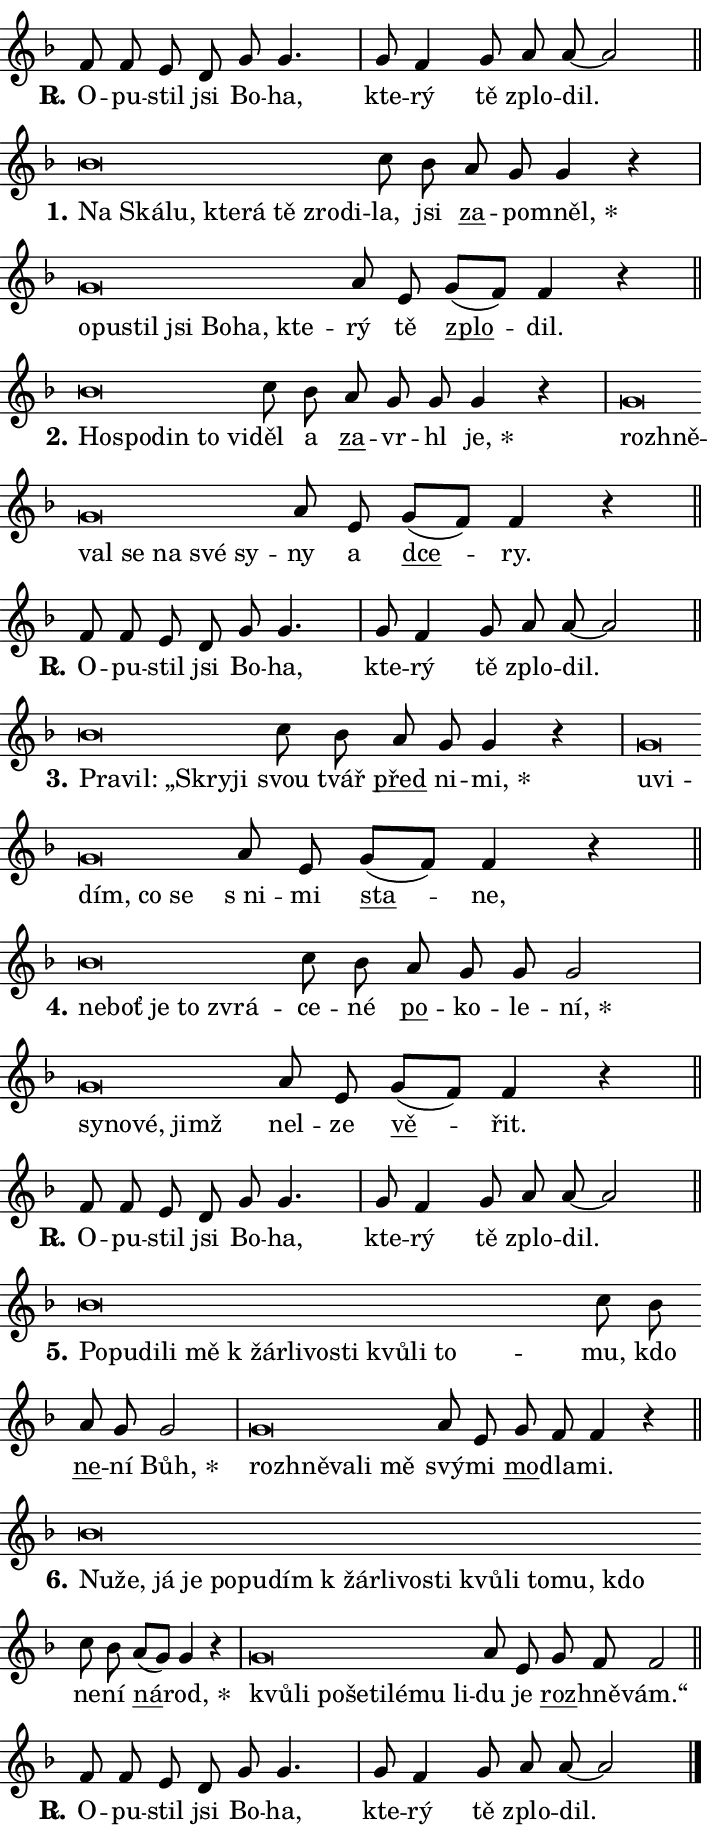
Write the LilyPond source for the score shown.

\version "2.24.0"
\header { tagline = "" }
\paper {
  indent = 0\cm
  top-margin = 0\cm
  right-margin = 0.13\cm % to fit lyric hyphens
  bottom-margin = 0\cm
  left-margin = 0\cm
  paper-width = 12\cm
  page-breaking = #ly:one-page-breaking
  system-system-spacing.basic-distance = #11
  score-system-spacing.basic-distance = #11
  ragged-last = ##f
}


%% Author: Thomas Morley
%% https://lists.gnu.org/archive/html/lilypond-user/2020-05/msg00002.html
#(define (line-position grob)
"Returns position of @var[grob} in current system:
   @code{'start}, if at first time-step
   @code{'end}, if at last time-step
   @code{'middle} otherwise
"
  (let* ((col (ly:item-get-column grob))
         (ln (ly:grob-object col 'left-neighbor))
         (rn (ly:grob-object col 'right-neighbor))
         (col-to-check-left (if (ly:grob? ln) ln col))
         (col-to-check-right (if (ly:grob? rn) rn col))
         (break-dir-left
           (and
             (ly:grob-property col-to-check-left 'non-musical #f)
             (ly:item-break-dir col-to-check-left)))
         (break-dir-right
           (and
             (ly:grob-property col-to-check-right 'non-musical #f)
             (ly:item-break-dir col-to-check-right))))
        (cond ((eqv? 1 break-dir-left) 'start)
              ((eqv? -1 break-dir-right) 'end)
              (else 'middle))))

#(define (tranparent-at-line-position vctor)
  (lambda (grob)
  "Relying on @code{line-position} select the relevant enry from @var{vctor}.
Used to determine transparency,"
    (case (line-position grob)
      ((end) (not (vector-ref vctor 0)))
      ((middle) (not (vector-ref vctor 1)))
      ((start) (not (vector-ref vctor 2))))))

noteHeadBreakVisibility =
#(define-music-function (break-visibility)(vector?)
"Makes @code{NoteHead}s transparent relying on @var{break-visibility}"
#{
  \override NoteHead.transparent =
    #(tranparent-at-line-position break-visibility)
#})

#(define delete-ledgers-for-transparent-note-heads
  (lambda (grob)
    "Reads whether a @code{NoteHead} is transparent.
If so this @code{NoteHead} is removed from @code{'note-heads} from
@var{grob}, which is supposed to be @code{LedgerLineSpanner}.
As a result ledgers are not printed for this @code{NoteHead}"
    (let* ((nhds-array (ly:grob-object grob 'note-heads))
           (nhds-list
             (if (ly:grob-array? nhds-array)
                 (ly:grob-array->list nhds-array)
                 '()))
           ;; Relies on the transparent-property being done before
           ;; Staff.LedgerLineSpanner.after-line-breaking is executed.
           ;; This is fragile ...
           (to-keep
             (remove
               (lambda (nhd)
                 (ly:grob-property nhd 'transparent #f))
               nhds-list)))
      ;; TODO find a better method to iterate over grob-arrays, similiar
      ;; to filter/remove etc for lists
      ;; For now rebuilt from scratch
      (set! (ly:grob-object grob 'note-heads)  '())
      (for-each
        (lambda (nhd)
          (ly:pointer-group-interface::add-grob grob 'note-heads nhd))
        to-keep))))

squashNotes = {
  \override NoteHead.X-extent = #'(-0.2 . 0.2)
  \override NoteHead.Y-extent = #'(-0.75 . 0)
  \override NoteHead.stencil =
    #(lambda (grob)
       (let ((pos (ly:grob-property grob 'staff-position)))
         (begin
           (if (< pos -7) (display "ERROR: Lower brevis then expected\n") (display ""))
           (if (<= pos -6) ly:text-interface::print ly:note-head::print))))
}
unSquashNotes = {
  \revert NoteHead.X-extent
  \revert NoteHead.Y-extent
  \revert NoteHead.stencil
}

hideNotes = \noteHeadBreakVisibility #begin-of-line-visible
unHideNotes = \noteHeadBreakVisibility #all-visible

% work-around for resetting accidentals
% https://lilypond.org/doc/v2.23/Documentation/notation/displaying-rhythms#unmetered-music
cadenzaMeasure = {
  \cadenzaOff
  \partial 1024 s1024
  \cadenzaOn
}

#(define-markup-command (accent layout props text) (markup?)
  "Underline accented syllable"
  (interpret-markup layout props
    #{\markup \override #'(offset . 4.3) \underline { #text }#}))

responsum = \markup \concat {
  "R" \hspace #-1.05 \path #0.1 #'((moveto 0 0.07) (lineto 0.9 0.8)) \hspace #0.05 "."
}

spaceSize = #0.6828661417322834 % exact space size for TeX Gyre Schola

\layout {
  \context {
    \Staff
    \remove "Time_signature_engraver"
    \override LedgerLineSpanner.after-line-breaking = #delete-ledgers-for-transparent-note-heads
  }
  \context {
    \Lyrics {
      \override LyricSpace.minimum-distance = \spaceSize
      \override LyricText.font-name = #"TeX Gyre Schola"
      \override LyricText.font-size = 1
      \override StanzaNumber.font-name = #"TeX Gyre Schola Bold"
      \override StanzaNumber.font-size = 1
    }
  }
  \context {
    \Score 
    \override NoteHead.text =
      #(lambda (grob) 
        (let ((pos (ly:grob-property grob 'staff-position)))
          #{\markup {
            \combine
              \halign #-0.55 \raise #(if (= pos -6) 0 0.5) \override #'(thickness . 2) \draw-line #'(3.2 . 0)
              \musicglyph "noteheads.sM1"
          }#}))
  }
}

% magnetic-lyrics.ily
%
%   written by
%     Jean Abou Samra <jean@abou-samra.fr>
%     Werner Lemberg <wl@gnu.org>
%
%   adapted by
%     Jiri Hon <jiri.hon@gmail.com>
%
% Version 2022-Apr-15

% https://www.mail-archive.com/lilypond-user@gnu.org/msg149350.html

#(define (Left_hyphen_pointer_engraver context)
   "Collect syllable-hyphen-syllable occurrences in lyrics and store
them in properties.  This engraver only looks to the left.  For
example, if the lyrics input is @code{foo -- bar}, it does the
following.

@itemize @bullet
@item
Set the @code{text} property of the @code{LyricHyphen} grob between
@q{foo} and @q{bar} to @code{foo}.

@item
Set the @code{left-hyphen} property of the @code{LyricText} grob with
text @q{foo} to the @code{LyricHyphen} grob between @q{foo} and
@q{bar}.
@end itemize

Use this auxiliary engraver in combination with the
@code{lyric-@/text::@/apply-@/magnetic-@/offset!} hook."
   (let ((hyphen #f)
         (text #f))
     (make-engraver
      (acknowledgers
       ((lyric-syllable-interface engraver grob source-engraver)
        (set! text grob)))
      (end-acknowledgers
       ((lyric-hyphen-interface engraver grob source-engraver)
        ;(when (not (grob::has-interface grob 'lyric-space-interface))
          (set! hyphen grob)));)
      ((stop-translation-timestep engraver)
       (when (and text hyphen)
         (ly:grob-set-object! text 'left-hyphen hyphen))
       (set! text #f)
       (set! hyphen #f)))))

#(define (lyric-text::apply-magnetic-offset! grob)
   "If the space between two syllables is less than the value in
property @code{LyricText@/.details@/.squash-threshold}, move the right
syllable to the left so that it gets concatenated with the left
syllable.

Use this function as a hook for
@code{LyricText@/.after-@/line-@/breaking} if the
@code{Left_@/hyphen_@/pointer_@/engraver} is active."
   (let ((hyphen (ly:grob-object grob 'left-hyphen #f)))
     (when hyphen
       (let ((left-text (ly:spanner-bound hyphen LEFT)))
         (when (grob::has-interface left-text 'lyric-syllable-interface)
           (let* ((common (ly:grob-common-refpoint grob left-text X))
                  (this-x-ext (ly:grob-extent grob common X))
                  (left-x-ext
                   (begin
                     ;; Trigger magnetism for left-text.
                     (ly:grob-property left-text 'after-line-breaking)
                     (ly:grob-extent left-text common X)))
                  ;; `delta` is the gap width between two syllables.
                  (delta (- (interval-start this-x-ext)
                            (interval-end left-x-ext)))
                  (details (ly:grob-property grob 'details))
                  (threshold (assoc-get 'squash-threshold details 0.2)))
             (when (< delta threshold)
               (let* (;; We have to manipulate the input text so that
                      ;; ligatures crossing syllable boundaries are not
                      ;; disabled.  For languages based on the Latin
                      ;; script this is essentially a beautification.
                      ;; However, for non-Western scripts it can be a
                      ;; necessity.
                      (lt (ly:grob-property left-text 'text))
                      (rt (ly:grob-property grob 'text))
                      (is-space (grob::has-interface hyphen 'lyric-space-interface))
                      (space (if is-space " " ""))
                      (extra-delta (if is-space spaceSize 0))
                      ;; Append new syllable.
                      (ltrt-space (if (and (string? lt) (string? rt))
                                (string-append lt space rt)
                                (make-concat-markup (list lt space rt))))
                      ;; Right-align `ltrt` to the right side.
                      (ltrt-space-markup (grob-interpret-markup
                               grob
                               (make-translate-markup
                                (cons (interval-length this-x-ext) 0)
                                (make-right-align-markup ltrt-space)))))
                 (begin
                   ;; Don't print `left-text`.
                   (ly:grob-set-property! left-text 'stencil #f)
                   ;; Set text and stencil (which holds all collected
                   ;; syllables so far) and shift it to the left.
                   (ly:grob-set-property! grob 'text ltrt-space)
                   (ly:grob-set-property! grob 'stencil ltrt-space-markup)
                   (ly:grob-translate-axis! grob (- (- delta extra-delta)) X))))))))))


#(define (lyric-hyphen::displace-bounds-first grob)
   ;; Make very sure this callback isn't triggered too early.
   (let ((left (ly:spanner-bound grob LEFT))
         (right (ly:spanner-bound grob RIGHT)))
     (ly:grob-property left 'after-line-breaking)
     (ly:grob-property right 'after-line-breaking)
     (ly:lyric-hyphen::print grob)))

squashThreshold = #0.4

\layout {
  \context {
    \Lyrics
    \consists #Left_hyphen_pointer_engraver
    \override LyricText.after-line-breaking =
      #lyric-text::apply-magnetic-offset!
    \override LyricHyphen.stencil = #lyric-hyphen::displace-bounds-first
    \override LyricText.details.squash-threshold = \squashThreshold
    \override LyricHyphen.minimum-distance = 0
    \override LyricHyphen.minimum-length = \squashThreshold
  }
}

squashText = \override LyricText.details.squash-threshold = 9999
unSquashText = \override LyricText.details.squash-threshold = \squashThreshold

leftText = \override LyricText.self-alignment-X = #LEFT
unLeftText = \revert LyricText.self-alignment-X

starOffset = #(lambda (grob) 
                (let ((x_offset (ly:self-alignment-interface::aligned-on-x-parent grob)))
                  (if (= x_offset 0) 0 (+ x_offset 1.2))))

star = #(define-music-function (syllable)(string?)
"Append star separator at the end of a syllable"
#{
  \once \override LyricText.X-offset = #starOffset
  \lyricmode { \markup {
    #syllable
    \override #'((font-name . "TeX Gyre Schola Bold")) \hspace #0.2 \lower #0.65 \larger "*"
  } }
#})

starAccent = #(define-music-function (syllable)(string?)
"Append star separator at the end of a syllable and make accent"
#{
  \once \override LyricText.X-offset = #starOffset
  \lyricmode { \markup {
    \accent #syllable
    \override #'((font-name . "TeX Gyre Schola Bold")) \hspace #0.2 \lower #0.65 \larger "*"
  } }
#})

breath = #(define-music-function (syllable)(string?)
"Append breathing indicator at the end of a syllable"
#{
  \lyricmode { \markup { #syllable "+" } }
#})

optionalBreath = #(define-music-function (syllable)(string?)
"Append optional breathing indicator at the end of a syllable"
#{
  \lyricmode { \markup { #syllable "(+)" } }
#})


\score {
    <<
        \new Voice = "melody" { \cadenzaOn \key f \major \relative { f'8 f e d g g4. \cadenzaMeasure \bar "|" g8 f4 g8 a a~ a2 \cadenzaMeasure \bar "||" \break } }
        \new Lyrics \lyricsto "melody" { \lyricmode { \set stanza = \responsum
O -- pu -- stil jsi Bo -- ha, kte -- rý tě zplo -- dil. } }
    >>
    \layout {}
}

\score {
    <<
        \new Voice = "melody" { \cadenzaOn \key f \major \relative { \squashNotes bes'\breve*1/16 \hideNotes \breve*1/16 \bar "" \breve*1/16 \bar "" \breve*1/16 \bar "" \breve*1/16 \bar "" \breve*1/16 \bar "" \breve*1/16 \breve*1/16 \bar "" \unHideNotes \unSquashNotes c8 bes \bar "" a g g4 r \cadenzaMeasure \bar "|" \squashNotes g\breve*1/16 \hideNotes \breve*1/16 \bar "" \breve*1/16 \bar "" \breve*1/16 \bar "" \breve*1/16 \bar "" \breve*1/16 \breve*1/16 \bar "" \unHideNotes \unSquashNotes a8 e \bar "" g[( f)] f4 r \cadenzaMeasure \bar "||" \break } }
        \new Lyrics \lyricsto "melody" { \lyricmode { \set stanza = "1."
\leftText Na \squashText Ská -- lu, kte -- rá tě zro -- di -- \unLeftText \unSquashText la, jsi \markup \accent za -- po -- \star mněl, \leftText o -- \squashText pu -- stil jsi Bo -- ha, kte -- \unLeftText \unSquashText rý tě \markup \accent zplo -- dil. } }
    >>
    \layout {}
}

\score {
    <<
        \new Voice = "melody" { \cadenzaOn \key f \major \relative { \squashNotes bes'\breve*1/16 \hideNotes \breve*1/16 \bar "" \breve*1/16 \bar "" \breve*1/16 \breve*1/16 \bar "" \unHideNotes \unSquashNotes c8 bes \bar "" a g g g4 r \cadenzaMeasure \bar "|" \squashNotes g\breve*1/16 \hideNotes \breve*1/16 \bar "" \breve*1/16 \bar "" \breve*1/16 \bar "" \breve*1/16 \bar "" \breve*1/16 \breve*1/16 \bar "" \unHideNotes \unSquashNotes a8 e \bar "" g[( f)] f4 r \cadenzaMeasure \bar "||" \break } }
        \new Lyrics \lyricsto "melody" { \lyricmode { \set stanza = "2."
\leftText Ho -- \squashText spo -- din to vi -- \unLeftText \unSquashText děl a \markup \accent za -- vr -- hl \star je, \leftText roz -- \squashText hně -- val se na své sy -- \unLeftText \unSquashText ny a \markup \accent dce -- ry. } }
    >>
    \layout {}
}

\score {
    <<
        \new Voice = "melody" { \cadenzaOn \key f \major \relative { f'8 f e d g g4. \cadenzaMeasure \bar "|" g8 f4 g8 a a~ a2 \cadenzaMeasure \bar "||" \break } }
        \new Lyrics \lyricsto "melody" { \lyricmode { \set stanza = \responsum
O -- pu -- stil jsi Bo -- ha, kte -- rý tě zplo -- dil. } }
    >>
    \layout {}
}

\score {
    <<
        \new Voice = "melody" { \cadenzaOn \key f \major \relative { \squashNotes bes'\breve*1/16 \hideNotes \breve*1/16 \bar "" \breve*1/16 \breve*1/16 \bar "" \unHideNotes \unSquashNotes c8 bes \bar "" a g g4 r \cadenzaMeasure \bar "|" \squashNotes g\breve*1/16 \hideNotes \breve*1/16 \bar "" \breve*1/16 \bar "" \breve*1/16 \breve*1/16 \bar "" \unHideNotes \unSquashNotes a8 e \bar "" g[( f)] f4 r \cadenzaMeasure \bar "||" \break } }
        \new Lyrics \lyricsto "melody" { \lyricmode { \set stanza = "3."
\leftText Pra -- \squashText vil: „Skry -- ji \unLeftText \unSquashText svou tvář \markup \accent před ni -- \star mi, \leftText u -- \squashText vi -- dím, co se \unLeftText \unSquashText "s ni" -- mi \markup \accent sta -- ne, } }
    >>
    \layout {}
}

\score {
    <<
        \new Voice = "melody" { \cadenzaOn \key f \major \relative { \squashNotes bes'\breve*1/16 \hideNotes \breve*1/16 \bar "" \breve*1/16 \bar "" \breve*1/16 \breve*1/16 \bar "" \unHideNotes \unSquashNotes c8 bes \bar "" a g g g2 \cadenzaMeasure \bar "|" \squashNotes g\breve*1/16 \hideNotes \breve*1/16 \bar "" \breve*1/16 \breve*1/16 \bar "" \unHideNotes \unSquashNotes a8 e \bar "" g[( f)] f4 r \cadenzaMeasure \bar "||" \break } }
        \new Lyrics \lyricsto "melody" { \lyricmode { \set stanza = "4."
\leftText ne -- \squashText boť je to zvrá -- \unLeftText \unSquashText ce -- né \markup \accent po -- ko -- le -- \star ní, \leftText sy -- \squashText no -- vé, jimž \unLeftText \unSquashText nel -- ze \markup \accent vě -- řit. } }
    >>
    \layout {}
}

\score {
    <<
        \new Voice = "melody" { \cadenzaOn \key f \major \relative { f'8 f e d g g4. \cadenzaMeasure \bar "|" g8 f4 g8 a a~ a2 \cadenzaMeasure \bar "||" \break } }
        \new Lyrics \lyricsto "melody" { \lyricmode { \set stanza = \responsum
O -- pu -- stil jsi Bo -- ha, kte -- rý tě zplo -- dil. } }
    >>
    \layout {}
}

\score {
    <<
        \new Voice = "melody" { \cadenzaOn \key f \major \relative { \squashNotes bes'\breve*1/16 \hideNotes \breve*1/16 \bar "" \breve*1/16 \bar "" \breve*1/16 \bar "" \breve*1/16 \bar "" \breve*1/16 \bar "" \breve*1/16 \bar "" \breve*1/16 \bar "" \breve*1/16 \bar "" \breve*1/16 \bar "" \breve*1/16 \breve*1/16 \bar "" \unHideNotes \unSquashNotes c8 bes \bar "" a g g2 \cadenzaMeasure \bar "|" \squashNotes g\breve*1/16 \hideNotes \breve*1/16 \bar "" \breve*1/16 \bar "" \breve*1/16 \breve*1/16 \bar "" \unHideNotes \unSquashNotes a8 e \bar "" g f f4 r \cadenzaMeasure \bar "||" \break } }
        \new Lyrics \lyricsto "melody" { \lyricmode { \set stanza = "5."
\leftText Po -- \squashText pu -- di -- li mě "k žár" -- li -- vo -- sti kvů -- li to -- \unLeftText \unSquashText mu, kdo \markup \accent ne -- ní \star Bůh, \leftText roz -- \squashText hně -- va -- li mě \unLeftText \unSquashText svý -- mi \markup \accent mo -- dla -- mi. } }
    >>
    \layout {}
}

\score {
    <<
        \new Voice = "melody" { \cadenzaOn \key f \major \relative { \squashNotes bes'\breve*1/16 \hideNotes \breve*1/16 \bar "" \breve*1/16 \bar "" \breve*1/16 \bar "" \breve*1/16 \bar "" \breve*1/16 \bar "" \breve*1/16 \bar "" \breve*1/16 \bar "" \breve*1/16 \bar "" \breve*1/16 \bar "" \breve*1/16 \bar "" \breve*1/16 \bar "" \breve*1/16 \bar "" \breve*1/16 \bar "" \breve*1/16 \breve*1/16 \bar "" \unHideNotes \unSquashNotes c8 bes \bar "" a[( g)] g4 r \cadenzaMeasure \bar "|" \squashNotes g\breve*1/16 \hideNotes \breve*1/16 \bar "" \breve*1/16 \bar "" \breve*1/16 \bar "" \breve*1/16 \bar "" \breve*1/16 \bar "" \breve*1/16 \breve*1/16 \bar "" \unHideNotes \unSquashNotes a8 e \bar "" g f f2 \cadenzaMeasure \bar "||" \break } }
        \new Lyrics \lyricsto "melody" { \lyricmode { \set stanza = "6."
\leftText Nu -- \squashText že, já je po -- pu -- dím "k žár" -- li -- vo -- sti kvů -- li to -- mu, kdo \unLeftText \unSquashText ne -- ní \markup \accent ná -- \star rod, \leftText kvů -- \squashText li po -- še -- ti -- lé -- mu li -- \unLeftText \unSquashText du je \markup \accent roz -- hně -- vám.“ } }
    >>
    \layout {}
}

\score {
    <<
        \new Voice = "melody" { \cadenzaOn \key f \major \relative { f'8 f e d g g4. \cadenzaMeasure \bar "|" g8 f4 g8 a a~ a2 \cadenzaMeasure \bar "||" \break } \bar "|." }
        \new Lyrics \lyricsto "melody" { \lyricmode { \set stanza = \responsum
O -- pu -- stil jsi Bo -- ha, kte -- rý tě zplo -- dil. } }
    >>
    \layout {}
}
